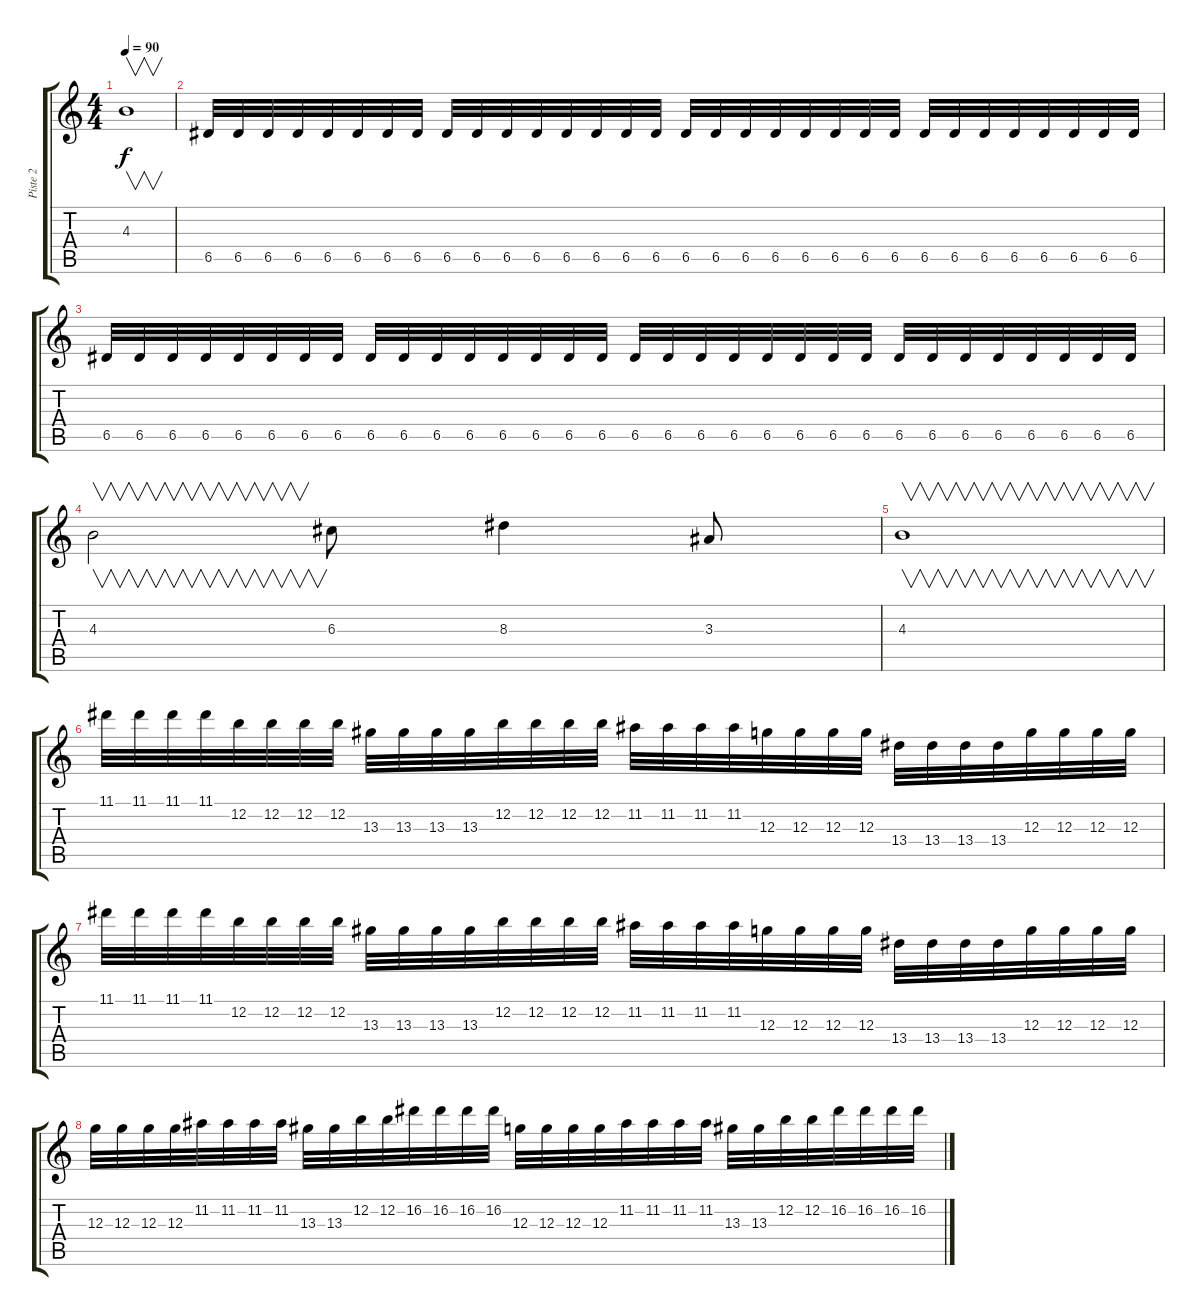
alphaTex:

\track ("Piste 2" "Piste 2") {instrument distortionguitar}
\staff {score tabs}
\tuning (E4 B3 G3 D3 A2 E2) {hide}
\ts (4 4)
\tempo 90
\clef g2
\ks c
4.3.1{v dy f} |
6.5.32 6.5.32 6.5.32 6.5.32 6.5.32 6.5.32 6.5.32 6.5.32 6.5.32 6.5.32 6.5.32 6.5.32 6.5.32 6.5.32 6.5.32 6.5.32 6.5.32 6.5.32 6.5.32 6.5.32 6.5.32 6.5.32 6.5.32 6.5.32 6.5.32 6.5.32 6.5.32 6.5.32 6.5.32 6.5.32 6.5.32 6.5.32 |
6.5.32 6.5.32 6.5.32 6.5.32 6.5.32 6.5.32 6.5.32 6.5.32 6.5.32 6.5.32 6.5.32 6.5.32 6.5.32 6.5.32 6.5.32 6.5.32 6.5.32 6.5.32 6.5.32 6.5.32 6.5.32 6.5.32 6.5.32 6.5.32 6.5.32 6.5.32 6.5.32 6.5.32 6.5.32 6.5.32 6.5.32 6.5.32 |
4.3.2{v} 6.3.8 8.3.4 3.3.8 |
4.3.1{v} |
11.1.32 11.1.32 11.1.32 11.1.32 12.2.32 12.2.32 12.2.32 12.2.32 13.3.32 13.3.32 13.3.32 13.3.32 12.2.32 12.2.32 12.2.32 12.2.32 11.2.32 11.2.32 11.2.32 11.2.32 12.3.32 12.3.32 12.3.32 12.3.32 13.4.32 13.4.32 13.4.32 13.4.32 12.3.32 12.3.32 12.3.32 12.3.32 |
11.1.32 11.1.32 11.1.32 11.1.32 12.2.32 12.2.32 12.2.32 12.2.32 13.3.32 13.3.32 13.3.32 13.3.32 12.2.32 12.2.32 12.2.32 12.2.32 11.2.32 11.2.32 11.2.32 11.2.32 12.3.32 12.3.32 12.3.32 12.3.32 13.4.32 13.4.32 13.4.32 13.4.32 12.3.32 12.3.32 12.3.32 12.3.32 |
12.3.32 12.3.32 12.3.32 12.3.32 11.2.32 11.2.32 11.2.32 11.2.32 13.3.32 13.3.32 12.2.32 12.2.32 16.2.32 16.2.32 16.2.32 16.2.32 12.3.32 12.3.32 12.3.32 12.3.32 11.2.32 11.2.32 11.2.32 11.2.32 13.3.32 13.3.32 12.2.32 12.2.32 16.2.32 16.2.32 16.2.32 16.2.32
